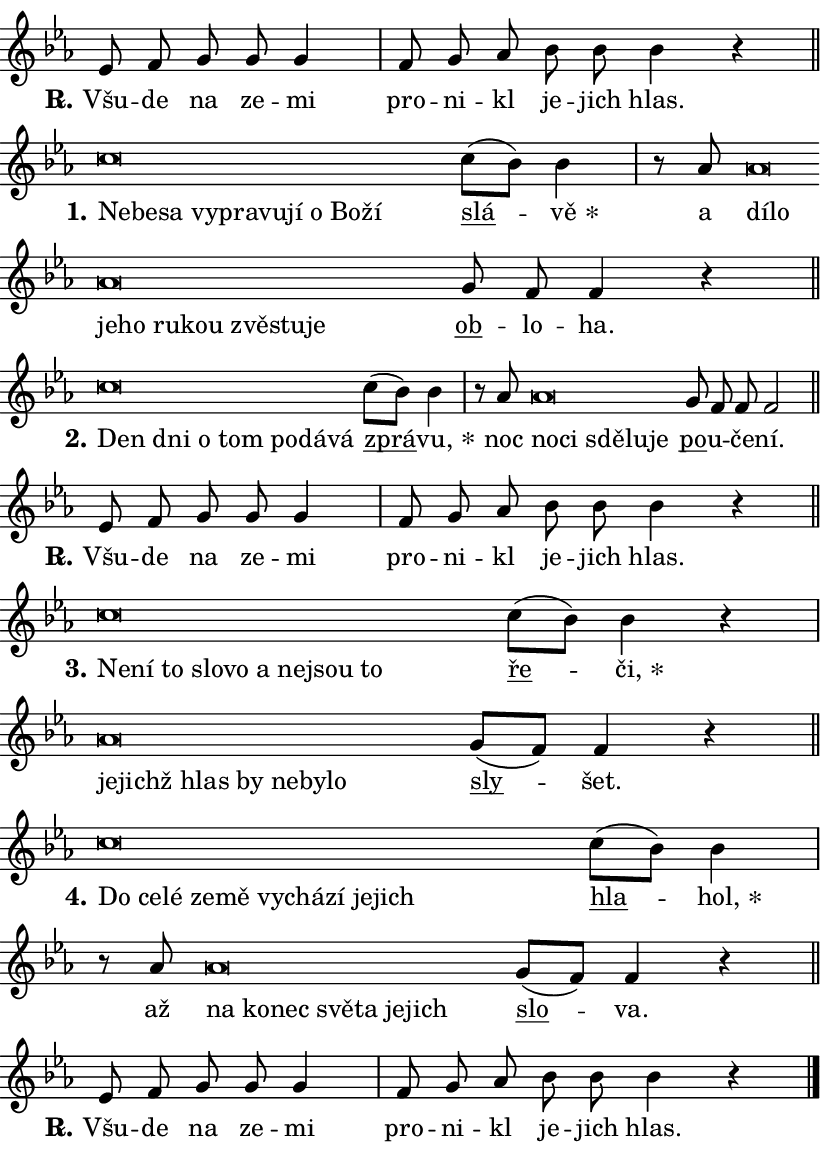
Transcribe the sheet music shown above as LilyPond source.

\version "2.24.0"
\header { tagline = "" }
\paper {
  indent = 0\cm
  top-margin = 0\cm
  right-margin = 0.13\cm % to fit lyric hyphens
  bottom-margin = 0\cm
  left-margin = 0\cm
  paper-width = 14\cm
  page-breaking = #ly:one-page-breaking
  system-system-spacing.basic-distance = #11
  score-system-spacing.basic-distance = #11
  ragged-last = ##f
}


%% Author: Thomas Morley
%% https://lists.gnu.org/archive/html/lilypond-user/2020-05/msg00002.html
#(define (line-position grob)
"Returns position of @var[grob} in current system:
   @code{'start}, if at first time-step
   @code{'end}, if at last time-step
   @code{'middle} otherwise
"
  (let* ((col (ly:item-get-column grob))
         (ln (ly:grob-object col 'left-neighbor))
         (rn (ly:grob-object col 'right-neighbor))
         (col-to-check-left (if (ly:grob? ln) ln col))
         (col-to-check-right (if (ly:grob? rn) rn col))
         (break-dir-left
           (and
             (ly:grob-property col-to-check-left 'non-musical #f)
             (ly:item-break-dir col-to-check-left)))
         (break-dir-right
           (and
             (ly:grob-property col-to-check-right 'non-musical #f)
             (ly:item-break-dir col-to-check-right))))
        (cond ((eqv? 1 break-dir-left) 'start)
              ((eqv? -1 break-dir-right) 'end)
              (else 'middle))))

#(define (tranparent-at-line-position vctor)
  (lambda (grob)
  "Relying on @code{line-position} select the relevant enry from @var{vctor}.
Used to determine transparency,"
    (case (line-position grob)
      ((end) (not (vector-ref vctor 0)))
      ((middle) (not (vector-ref vctor 1)))
      ((start) (not (vector-ref vctor 2))))))

noteHeadBreakVisibility =
#(define-music-function (break-visibility)(vector?)
"Makes @code{NoteHead}s transparent relying on @var{break-visibility}"
#{
  \override NoteHead.transparent =
    #(tranparent-at-line-position break-visibility)
#})

#(define delete-ledgers-for-transparent-note-heads
  (lambda (grob)
    "Reads whether a @code{NoteHead} is transparent.
If so this @code{NoteHead} is removed from @code{'note-heads} from
@var{grob}, which is supposed to be @code{LedgerLineSpanner}.
As a result ledgers are not printed for this @code{NoteHead}"
    (let* ((nhds-array (ly:grob-object grob 'note-heads))
           (nhds-list
             (if (ly:grob-array? nhds-array)
                 (ly:grob-array->list nhds-array)
                 '()))
           ;; Relies on the transparent-property being done before
           ;; Staff.LedgerLineSpanner.after-line-breaking is executed.
           ;; This is fragile ...
           (to-keep
             (remove
               (lambda (nhd)
                 (ly:grob-property nhd 'transparent #f))
               nhds-list)))
      ;; TODO find a better method to iterate over grob-arrays, similiar
      ;; to filter/remove etc for lists
      ;; For now rebuilt from scratch
      (set! (ly:grob-object grob 'note-heads)  '())
      (for-each
        (lambda (nhd)
          (ly:pointer-group-interface::add-grob grob 'note-heads nhd))
        to-keep))))

squashNotes = {
  \override NoteHead.X-extent = #'(-0.2 . 0.2)
  \override NoteHead.Y-extent = #'(-0.75 . 0)
  \override NoteHead.stencil =
    #(lambda (grob)
       (let ((pos (ly:grob-property grob 'staff-position)))
         (begin
           (if (< pos -7) (display "ERROR: Lower brevis then expected\n") (display ""))
           (if (<= pos -6) ly:text-interface::print ly:note-head::print))))
}
unSquashNotes = {
  \revert NoteHead.X-extent
  \revert NoteHead.Y-extent
  \revert NoteHead.stencil
}

hideNotes = \noteHeadBreakVisibility #begin-of-line-visible
unHideNotes = \noteHeadBreakVisibility #all-visible

% work-around for resetting accidentals
% https://lilypond.org/doc/v2.23/Documentation/notation/displaying-rhythms#unmetered-music
cadenzaMeasure = {
  \cadenzaOff
  \partial 1024 s1024
  \cadenzaOn
}

#(define-markup-command (accent layout props text) (markup?)
  "Underline accented syllable"
  (interpret-markup layout props
    #{\markup \override #'(offset . 4.3) \underline { #text }#}))

responsum = \markup \concat {
  "R" \hspace #-1.05 \path #0.1 #'((moveto 0 0.07) (lineto 0.9 0.8)) \hspace #0.05 "."
}

spaceSize = #0.6828661417322834 % exact space size for TeX Gyre Schola

\layout {
  \context {
    \Staff
    \remove "Time_signature_engraver"
    \override LedgerLineSpanner.after-line-breaking = #delete-ledgers-for-transparent-note-heads
  }
  \context {
    \Lyrics {
      \override LyricSpace.minimum-distance = \spaceSize
      \override LyricText.font-name = #"TeX Gyre Schola"
      \override LyricText.font-size = 1
      \override StanzaNumber.font-name = #"TeX Gyre Schola Bold"
      \override StanzaNumber.font-size = 1
    }
  }
  \context {
    \Score 
    \override NoteHead.text =
      #(lambda (grob) 
        (let ((pos (ly:grob-property grob 'staff-position)))
          #{\markup {
            \combine
              \halign #-0.55 \raise #(if (= pos -6) 0 0.5) \override #'(thickness . 2) \draw-line #'(3.2 . 0)
              \musicglyph "noteheads.sM1"
          }#}))
  }
}

% magnetic-lyrics.ily
%
%   written by
%     Jean Abou Samra <jean@abou-samra.fr>
%     Werner Lemberg <wl@gnu.org>
%
%   adapted by
%     Jiri Hon <jiri.hon@gmail.com>
%
% Version 2022-Apr-15

% https://www.mail-archive.com/lilypond-user@gnu.org/msg149350.html

#(define (Left_hyphen_pointer_engraver context)
   "Collect syllable-hyphen-syllable occurrences in lyrics and store
them in properties.  This engraver only looks to the left.  For
example, if the lyrics input is @code{foo -- bar}, it does the
following.

@itemize @bullet
@item
Set the @code{text} property of the @code{LyricHyphen} grob between
@q{foo} and @q{bar} to @code{foo}.

@item
Set the @code{left-hyphen} property of the @code{LyricText} grob with
text @q{foo} to the @code{LyricHyphen} grob between @q{foo} and
@q{bar}.
@end itemize

Use this auxiliary engraver in combination with the
@code{lyric-@/text::@/apply-@/magnetic-@/offset!} hook."
   (let ((hyphen #f)
         (text #f))
     (make-engraver
      (acknowledgers
       ((lyric-syllable-interface engraver grob source-engraver)
        (set! text grob)))
      (end-acknowledgers
       ((lyric-hyphen-interface engraver grob source-engraver)
        ;(when (not (grob::has-interface grob 'lyric-space-interface))
          (set! hyphen grob)));)
      ((stop-translation-timestep engraver)
       (when (and text hyphen)
         (ly:grob-set-object! text 'left-hyphen hyphen))
       (set! text #f)
       (set! hyphen #f)))))

#(define (lyric-text::apply-magnetic-offset! grob)
   "If the space between two syllables is less than the value in
property @code{LyricText@/.details@/.squash-threshold}, move the right
syllable to the left so that it gets concatenated with the left
syllable.

Use this function as a hook for
@code{LyricText@/.after-@/line-@/breaking} if the
@code{Left_@/hyphen_@/pointer_@/engraver} is active."
   (let ((hyphen (ly:grob-object grob 'left-hyphen #f)))
     (when hyphen
       (let ((left-text (ly:spanner-bound hyphen LEFT)))
         (when (grob::has-interface left-text 'lyric-syllable-interface)
           (let* ((common (ly:grob-common-refpoint grob left-text X))
                  (this-x-ext (ly:grob-extent grob common X))
                  (left-x-ext
                   (begin
                     ;; Trigger magnetism for left-text.
                     (ly:grob-property left-text 'after-line-breaking)
                     (ly:grob-extent left-text common X)))
                  ;; `delta` is the gap width between two syllables.
                  (delta (- (interval-start this-x-ext)
                            (interval-end left-x-ext)))
                  (details (ly:grob-property grob 'details))
                  (threshold (assoc-get 'squash-threshold details 0.2)))
             (when (< delta threshold)
               (let* (;; We have to manipulate the input text so that
                      ;; ligatures crossing syllable boundaries are not
                      ;; disabled.  For languages based on the Latin
                      ;; script this is essentially a beautification.
                      ;; However, for non-Western scripts it can be a
                      ;; necessity.
                      (lt (ly:grob-property left-text 'text))
                      (rt (ly:grob-property grob 'text))
                      (is-space (grob::has-interface hyphen 'lyric-space-interface))
                      (space (if is-space " " ""))
                      (extra-delta (if is-space spaceSize 0))
                      ;; Append new syllable.
                      (ltrt-space (if (and (string? lt) (string? rt))
                                (string-append lt space rt)
                                (make-concat-markup (list lt space rt))))
                      ;; Right-align `ltrt` to the right side.
                      (ltrt-space-markup (grob-interpret-markup
                               grob
                               (make-translate-markup
                                (cons (interval-length this-x-ext) 0)
                                (make-right-align-markup ltrt-space)))))
                 (begin
                   ;; Don't print `left-text`.
                   (ly:grob-set-property! left-text 'stencil #f)
                   ;; Set text and stencil (which holds all collected
                   ;; syllables so far) and shift it to the left.
                   (ly:grob-set-property! grob 'text ltrt-space)
                   (ly:grob-set-property! grob 'stencil ltrt-space-markup)
                   (ly:grob-translate-axis! grob (- (- delta extra-delta)) X))))))))))


#(define (lyric-hyphen::displace-bounds-first grob)
   ;; Make very sure this callback isn't triggered too early.
   (let ((left (ly:spanner-bound grob LEFT))
         (right (ly:spanner-bound grob RIGHT)))
     (ly:grob-property left 'after-line-breaking)
     (ly:grob-property right 'after-line-breaking)
     (ly:lyric-hyphen::print grob)))

squashThreshold = #0.4

\layout {
  \context {
    \Lyrics
    \consists #Left_hyphen_pointer_engraver
    \override LyricText.after-line-breaking =
      #lyric-text::apply-magnetic-offset!
    \override LyricHyphen.stencil = #lyric-hyphen::displace-bounds-first
    \override LyricText.details.squash-threshold = \squashThreshold
    \override LyricHyphen.minimum-distance = 0
    \override LyricHyphen.minimum-length = \squashThreshold
  }
}

squashText = \override LyricText.details.squash-threshold = 9999
unSquashText = \override LyricText.details.squash-threshold = \squashThreshold

leftText = \override LyricText.self-alignment-X = #LEFT
unLeftText = \revert LyricText.self-alignment-X

starOffset = #(lambda (grob) 
                (let ((x_offset (ly:self-alignment-interface::aligned-on-x-parent grob)))
                  (if (= x_offset 0) 0 (+ x_offset 1.2))))

star = #(define-music-function (syllable)(string?)
"Append star separator at the end of a syllable"
#{
  \once \override LyricText.X-offset = #starOffset
  \lyricmode { \markup {
    #syllable
    \override #'((font-name . "TeX Gyre Schola Bold")) \hspace #0.2 \lower #0.65 \larger "*"
  } }
#})

starAccent = #(define-music-function (syllable)(string?)
"Append star separator at the end of a syllable and make accent"
#{
  \once \override LyricText.X-offset = #starOffset
  \lyricmode { \markup {
    \accent #syllable
    \override #'((font-name . "TeX Gyre Schola Bold")) \hspace #0.2 \lower #0.65 \larger "*"
  } }
#})

breath = #(define-music-function (syllable)(string?)
"Append breathing indicator at the end of a syllable"
#{
  \lyricmode { \markup { #syllable "+" } }
#})

optionalBreath = #(define-music-function (syllable)(string?)
"Append optional breathing indicator at the end of a syllable"
#{
  \lyricmode { \markup { #syllable "(+)" } }
#})


\score {
    <<
        \new Voice = "melody" { \cadenzaOn \key es \major \relative { es'8 f g g g4 \cadenzaMeasure \bar "|" f8 g as bes bes bes4 r \cadenzaMeasure \bar "||" \break } }
        \new Lyrics \lyricsto "melody" { \lyricmode { \set stanza = \responsum
Všu -- de na ze -- mi pro -- ni -- kl je -- jich hlas. } }
    >>
    \layout {}
}

\score {
    <<
        \new Voice = "melody" { \cadenzaOn \key es \major \relative { \squashNotes c''\breve*1/16 \hideNotes \breve*1/16 \bar "" \breve*1/16 \bar "" \breve*1/16 \bar "" \breve*1/16 \bar "" \breve*1/16 \bar "" \breve*1/16 \bar "" \breve*1/16 \bar "" \breve*1/16 \breve*1/16 \bar "" \unHideNotes \unSquashNotes \bar "" c8[( bes)] bes4 \cadenzaMeasure \bar "|" r8 as8 \squashNotes as\breve*1/16 \hideNotes \breve*1/16 \bar "" \breve*1/16 \bar "" \breve*1/16 \bar "" \breve*1/16 \bar "" \breve*1/16 \bar "" \breve*1/16 \bar "" \breve*1/16 \breve*1/16 \bar "" \unHideNotes \unSquashNotes \bar "" g8 f f4 r \cadenzaMeasure \bar "||" \break } }
        \new Lyrics \lyricsto "melody" { \lyricmode { \set stanza = "1."
\leftText Ne -- \squashText be -- sa vy -- pra -- vu -- jí o Bo -- ží \unLeftText \unSquashText \markup \accent slá -- \star vě a \leftText dí -- \squashText lo je -- ho ru -- kou zvě -- stu -- je \unLeftText \unSquashText \markup \accent ob -- lo -- ha. } }
    >>
    \layout {}
}

\score {
    <<
        \new Voice = "melody" { \cadenzaOn \key es \major \relative { \squashNotes c''\breve*1/16 \hideNotes \breve*1/16 \bar "" \breve*1/16 \bar "" \breve*1/16 \bar "" \breve*1/16 \bar "" \breve*1/16 \breve*1/16 \bar "" \unHideNotes \unSquashNotes \bar "" c8[( bes)] bes4 \cadenzaMeasure \bar "|" r8 as8 \squashNotes as\breve*1/16 \hideNotes \breve*1/16 \bar "" \breve*1/16 \bar "" \breve*1/16 \breve*1/16 \bar "" \unHideNotes \unSquashNotes \bar "" g8 f f f2 \cadenzaMeasure \bar "||" \break } }
        \new Lyrics \lyricsto "melody" { \lyricmode { \set stanza = "2."
\leftText Den \squashText dni o tom po -- dá -- vá \unLeftText \unSquashText \markup \accent zprá -- \star vu, noc \leftText no -- \squashText ci sdě -- lu -- je \unLeftText \unSquashText \markup \accent po -- u -- če -- ní. } }
    >>
    \layout {}
}

\score {
    <<
        \new Voice = "melody" { \cadenzaOn \key es \major \relative { es'8 f g g g4 \cadenzaMeasure \bar "|" f8 g as bes bes bes4 r \cadenzaMeasure \bar "||" \break } }
        \new Lyrics \lyricsto "melody" { \lyricmode { \set stanza = \responsum
Všu -- de na ze -- mi pro -- ni -- kl je -- jich hlas. } }
    >>
    \layout {}
}

\score {
    <<
        \new Voice = "melody" { \cadenzaOn \key es \major \relative { \squashNotes c''\breve*1/16 \hideNotes \breve*1/16 \bar "" \breve*1/16 \bar "" \breve*1/16 \bar "" \breve*1/16 \bar "" \breve*1/16 \bar "" \breve*1/16 \bar "" \breve*1/16 \breve*1/16 \bar "" \unHideNotes \unSquashNotes \bar "" c8[( bes)] bes4 r \cadenzaMeasure \bar "|" \squashNotes as\breve*1/16 \hideNotes \breve*1/16 \bar "" \breve*1/16 \bar "" \breve*1/16 \bar "" \breve*1/16 \bar "" \breve*1/16 \breve*1/16 \bar "" \unHideNotes \unSquashNotes \bar "" g8[( f)] f4 r \cadenzaMeasure \bar "||" \break } }
        \new Lyrics \lyricsto "melody" { \lyricmode { \set stanza = "3."
\leftText Ne -- \squashText ní to slo -- vo a nej -- sou to \unLeftText \unSquashText \markup \accent ře -- \star či, \leftText je -- \squashText jichž hlas by ne -- by -- lo \unLeftText \unSquashText \markup \accent sly -- šet. } }
    >>
    \layout {}
}

\score {
    <<
        \new Voice = "melody" { \cadenzaOn \key es \major \relative { \squashNotes c''\breve*1/16 \hideNotes \breve*1/16 \bar "" \breve*1/16 \bar "" \breve*1/16 \bar "" \breve*1/16 \bar "" \breve*1/16 \bar "" \breve*1/16 \bar "" \breve*1/16 \bar "" \breve*1/16 \breve*1/16 \bar "" \unHideNotes \unSquashNotes \bar "" c8[( bes)] bes4 \cadenzaMeasure \bar "|" r8 as8 \squashNotes as\breve*1/16 \hideNotes \breve*1/16 \bar "" \breve*1/16 \bar "" \breve*1/16 \bar "" \breve*1/16 \bar "" \breve*1/16 \breve*1/16 \bar "" \unHideNotes \unSquashNotes \bar "" g8[( f)] f4 r \cadenzaMeasure \bar "||" \break } }
        \new Lyrics \lyricsto "melody" { \lyricmode { \set stanza = "4."
\leftText Do \squashText ce -- lé ze -- mě vy -- chá -- zí je -- jich \unLeftText \unSquashText \markup \accent hla -- \star hol, až \leftText na \squashText ko -- nec svě -- ta je -- jich \unLeftText \unSquashText \markup \accent slo -- va. } }
    >>
    \layout {}
}

\score {
    <<
        \new Voice = "melody" { \cadenzaOn \key es \major \relative { es'8 f g g g4 \cadenzaMeasure \bar "|" f8 g as bes bes bes4 r \cadenzaMeasure \bar "||" \break } \bar "|." }
        \new Lyrics \lyricsto "melody" { \lyricmode { \set stanza = \responsum
Všu -- de na ze -- mi pro -- ni -- kl je -- jich hlas. } }
    >>
    \layout {}
}
